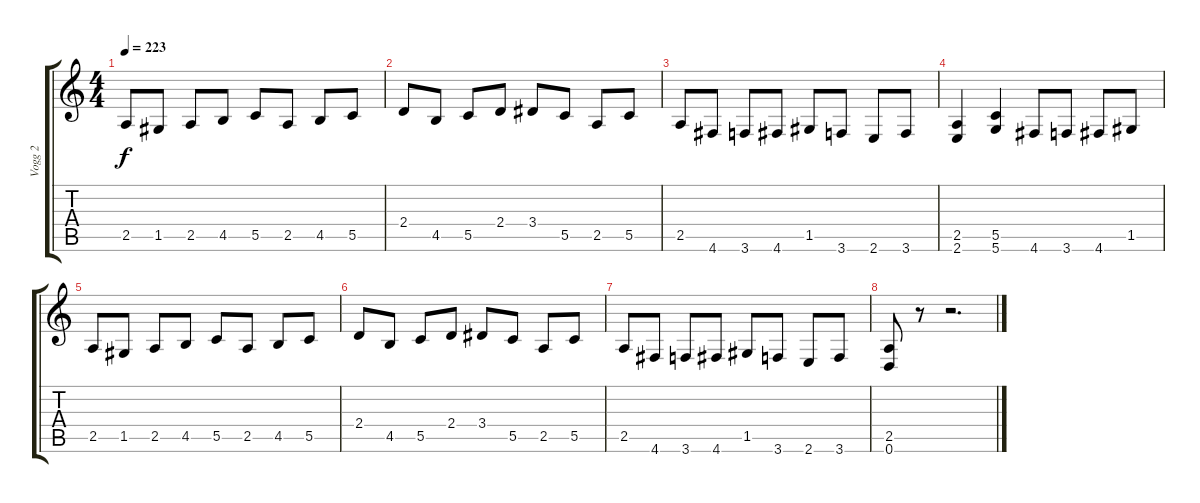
\track ("Vogg 2" "Vogg 2") {instrument distortionguitar}
\staff {score tabs}
\tuning (D4 A3 F3 C3 G2 D2) {hide}
\ts (4 4)
\tempo 223
\clef g2
\ks c
2.5.8{dy f} 1.5.8 2.5.8 4.5.8 5.5.8 2.5.8 4.5.8 5.5.8 |
2.4.8 4.5.8 5.5.8 2.4.8 3.4.8 5.5.8 2.5.8 5.5.8 |
2.5.8 4.6.8 3.6.8 4.6.8 1.5.8 3.6.8 2.6.8 3.6.8 |
(2.5 2.6).4 (5.5 5.6).4 4.6.8 3.6.8 4.6.8 1.5.8 |
2.5.8 1.5.8 2.5.8 4.5.8 5.5.8 2.5.8 4.5.8 5.5.8 |
2.4.8 4.5.8 5.5.8 2.4.8 3.4.8 5.5.8 2.5.8 5.5.8 |
2.5.8 4.6.8 3.6.8 4.6.8 1.5.8 3.6.8 2.6.8 3.6.8 |
(2.5 0.6).8 r.8 r.2{d}
